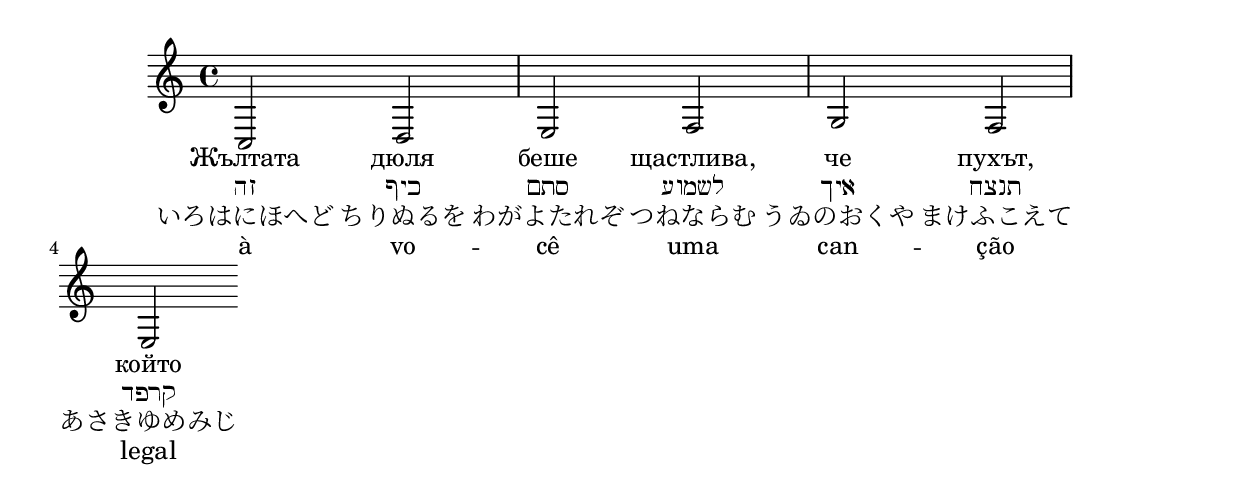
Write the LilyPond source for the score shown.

%%  Do not edit this file; it is auto-generated from LSR!
\version "2.10.0"

%% Edit this file using a Unicode aware editor, such as GVIM, GEDIT, Emacs

%{

You may have to install additional fonts.

Red Hat Fedora

    taipeifonts fonts-xorg-truetype ttfonts-ja fonts-arabic \
	 ttfonts-zh_CN fonts-ja fonts-hebrew 

Debian GNU/Linux

   apt-get install emacs-intl-fonts xfonts-intl-.* \
	ttf-kochi-gothic ttf-kochi-mincho \
	xfonts-bolkhov-75dpi xfonts-cronyx-100dpi xfonts-cronyx-75dpi 
%} 

\header {

  texidoc = "Various scripts may be used for texts (like titles and
lyrics) introduced by entering them in UTF-8 encoding, and using a
Pango based backend.  Depending on the fonts installed, this fragment
will render Bulgarian (Cyrillic), Hebrew, Japanese and Portuguese.

"
  
}

% Cyrillic font
bulgarian = \lyricmode {
  Жълтата дюля беше щастлива, че пухът, който цъфна, замръзна като гьон.
}

hebrew = \lyricmode { 
  זה כיף סתם לשמוע איך תנצח קרפד עץ טוב בגן.
}

japanese = \lyricmode {  
  いろはにほへど ちりぬるを
  わがよたれぞ  つねならむ
  うゐのおくや  まけふこえて
  あさきゆめみじ ゑひもせず 
}

% "a legal song to you"
portuguese = \lyricmode { 
  à vo -- cê uma can -- ção legal
}

\paper {
  ragged-right = ##T
}

\relative  { 
  c2 d e f g f e
}
\addlyrics { \bulgarian }
\addlyrics { \hebrew }
\addlyrics { \japanese }
\addlyrics { \portuguese }
